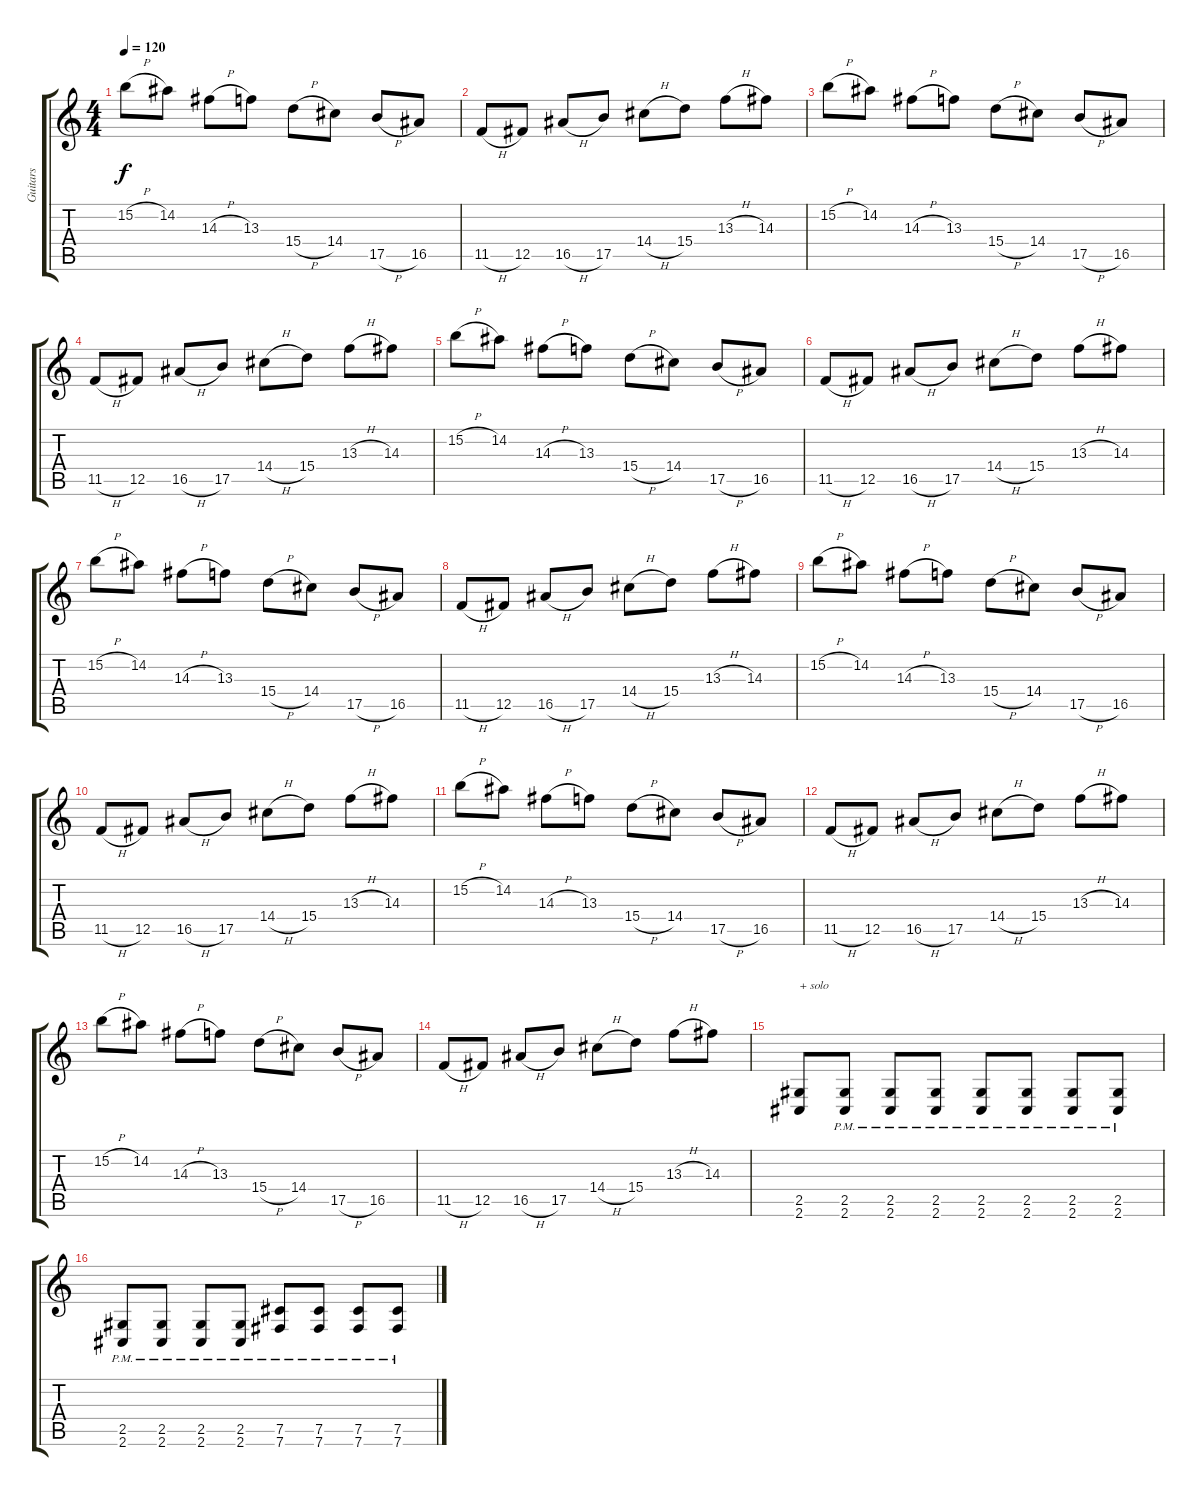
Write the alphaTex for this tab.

\track ("Guitars" "Guitars") {instrument overdrivenguitar}
\staff {score tabs}
\tuning (Db4 Ab3 E3 B2 Gb2 B1) {hide}
\ts (4 4)
\tempo 120
\clef g2
\ks c
15.2{h}.8{dy f} 14.2.8 14.3{h}.8 13.3.8 15.4{h}.8 14.4.8 17.5{h}.8 16.5.8 |
11.5{h}.8 12.5.8 16.5{h}.8 17.5.8 14.4{h}.8 15.4.8 13.3{h}.8 14.3.8 |
15.2{h}.8 14.2.8 14.3{h}.8 13.3.8 15.4{h}.8 14.4.8 17.5{h}.8 16.5.8 |
11.5{h}.8 12.5.8 16.5{h}.8 17.5.8 14.4{h}.8 15.4.8 13.3{h}.8 14.3.8 |
15.2{h}.8 14.2.8 14.3{h}.8 13.3.8 15.4{h}.8 14.4.8 17.5{h}.8 16.5.8 |
11.5{h}.8 12.5.8 16.5{h}.8 17.5.8 14.4{h}.8 15.4.8 13.3{h}.8 14.3.8 |
15.2{h}.8 14.2.8 14.3{h}.8 13.3.8 15.4{h}.8 14.4.8 17.5{h}.8 16.5.8 |
11.5{h}.8 12.5.8 16.5{h}.8 17.5.8 14.4{h}.8 15.4.8 13.3{h}.8 14.3.8 |
15.2{h}.8 14.2.8 14.3{h}.8 13.3.8 15.4{h}.8 14.4.8 17.5{h}.8 16.5.8 |
11.5{h}.8 12.5.8 16.5{h}.8 17.5.8 14.4{h}.8 15.4.8 13.3{h}.8 14.3.8 |
15.2{h}.8 14.2.8 14.3{h}.8 13.3.8 15.4{h}.8 14.4.8 17.5{h}.8 16.5.8 |
11.5{h}.8 12.5.8 16.5{h}.8 17.5.8 14.4{h}.8 15.4.8 13.3{h}.8 14.3.8 |
15.2{h}.8 14.2.8 14.3{h}.8 13.3.8 15.4{h}.8 14.4.8 17.5{h}.8 16.5.8 |
11.5{h}.8 12.5.8 16.5{h}.8 17.5.8 14.4{h}.8 15.4.8 13.3{h}.8 14.3.8 |
(2.5 2.6).8{txt "+ solo"} (2.5{pm} 2.6{pm}).8 (2.5{pm} 2.6{pm}).8 (2.5{pm} 2.6{pm}).8 (2.5{pm} 2.6{pm}).8 (2.5{pm} 2.6{pm}).8 (2.5{pm} 2.6{pm}).8 (2.5{pm} 2.6{pm}).8 |
(2.5{pm} 2.6{pm}).8 (2.5{pm} 2.6{pm}).8 (2.5{pm} 2.6{pm}).8 (2.5{pm} 2.6{pm}).8 (7.5{pm} 7.6{pm}).8 (7.5{pm} 7.6{pm}).8 (7.5{pm} 7.6{pm}).8 (7.5{pm} 7.6{pm}).8
